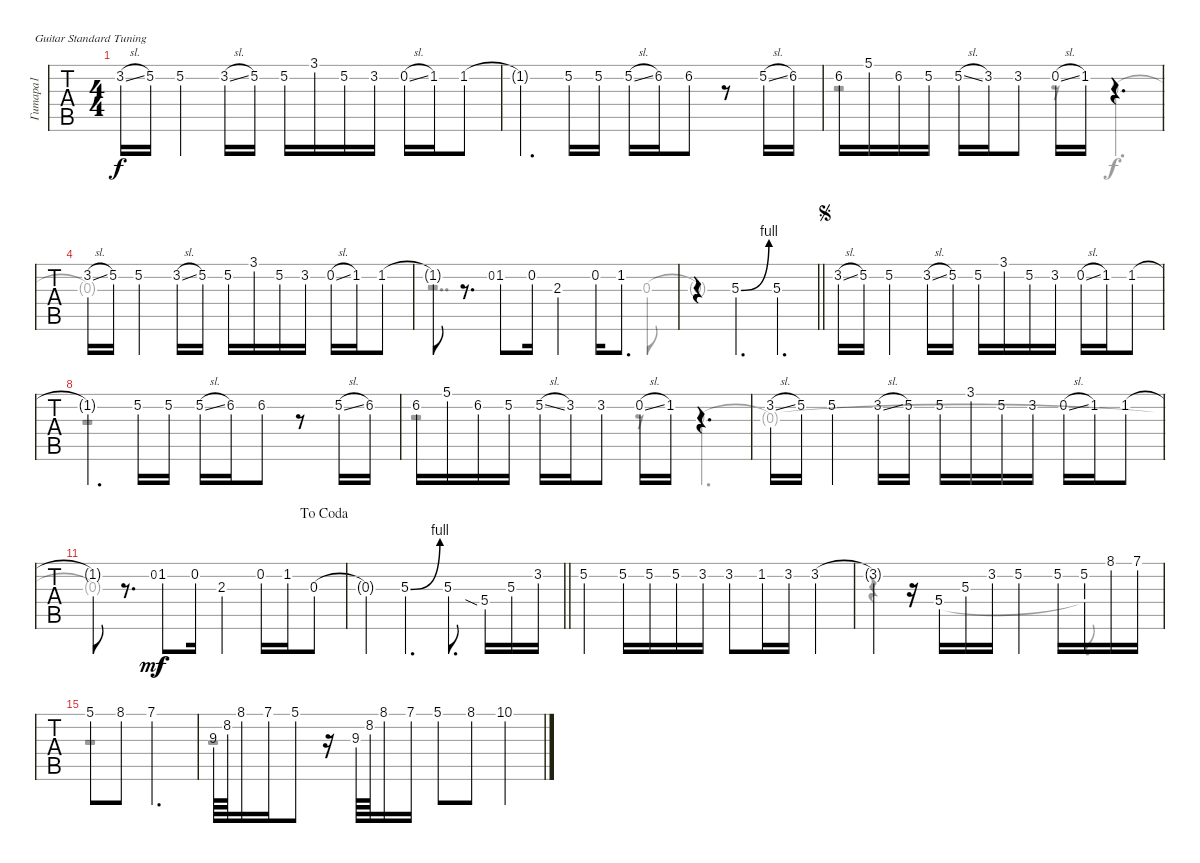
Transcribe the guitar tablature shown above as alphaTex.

\bracketExtendMode groupsimilarinstruments
\multiTrackTrackNamePolicy hidden
\firstSystemTrackNameMode fullname
\otherSystemsTrackNameMode fullname
\otherSystemsTrackNameOrientation horizontal
\defaultBarNumberDisplay FirstOfSystem
\track ("Гитара1" "N-Gt") {instrument acousticguitarnylon}
\staff {tabs}
\tuning (E4 B3 G3 D3 A2 E2)
\voice
\ts (4 4)
\beaming (8 2 2 2 2)
\tempo (55 "Moderate" hide)
\clef g2
\ks c
3.2{sl}.16{dy f instrument acousticguitarnylon} 5.2.16 5.2.4 3.2{sl}.16 5.2.16 5.2.16 3.1.16 5.2.16 3.2.16 0.2{sl}.16 1.2.16 1.2.8 |
1.2{t}.4{d} 5.2.16 5.2.16 5.2{sl}.16 6.2.16 6.2.8 r.8 5.2{sl}.16 6.2.16 |
6.2.16 5.1.16 6.2.16 5.2.16 5.2{sl}.16 3.2.16 3.2.8 0.2{sl}.16 1.2.16 r.4{d} |
3.2{sl}.16 5.2.16 5.2.4 3.2{sl}.16 5.2.16 5.2.16 3.1.16 5.2.16 3.2.16 0.2{sl}.16 1.2.16 1.2.8 |
\scale
0.539862 1.2{t}.8 r.8{d} 0.2.8{gr} 1.2.8 0.2.16 2.3.4 0.2.16 1.2.8{d} |
\scale
0.459565
\barLineRight lightlight
r.4 5.3{be (bend 0 0 15 4)}.4{d} 5.3.4{d} |
\section ("" "")
\jump segno
3.2{sl}.16 5.2.16 5.2.4 3.2{sl}.16 5.2.16 5.2.16 3.1.16 5.2.16 3.2.16 0.2{sl}.16 1.2.16 1.2.8 |
1.2{t}.4{d} 5.2.16 5.2.16 5.2{sl}.16 6.2.16 6.2.8 r.8 5.2{sl}.16 6.2.16 |
6.2.16 5.1.16 6.2.16 5.2.16 5.2{sl}.16 3.2.16 3.2.8 0.2{sl}.16 1.2.16 r.4{d} |
3.2{sl}.16 5.2.16 5.2.4 3.2{sl}.16 5.2.16 5.2.16 3.1.16 5.2.16 3.2.16 0.2{sl}.16 1.2.16 1.2.8 |
\jump dacoda
\scale
0.549704 1.2{t}.8 r.8{d} 0.2.8{gr dy mf} 1.2.8{dy f} 0.2.16 2.3.4 0.2.16 1.2.16 0.3.8 |
\scale
0.449666
\barLineRight lightlight
0.3{t}.4 5.3{be (bend 0 0 15 4)}.4{d} 5.3.8{d} 5.4{sia}.16 5.3.16 3.2.16 |
\section ("" "")
\scale
0.517152 5.2.4 5.2.16 5.2.16 5.2.16 3.2.16 3.2.8 1.2.16 3.2.16 3.2.4 |
\scale
0.483154 3.2{t}.4 r.16 5.4.16 5.3.16 3.2.16 5.2.4 5.2.16 5.2.16 8.1.16 7.1.16 |
5.1.8 8.1.8 7.1.2{d} |
9.3.64 8.2.64 8.1.16 7.1.16 5.1.8 r.16 9.3.64 8.2.64 8.1.16 7.1.16 5.1.8 8.1.8 10.1.4
\voice
\clef g2
\ottava regular
\simile none
\ks c
|
|
r.2 r.8 0.3.4{d} |
0.3{t}.1 |
\scale
0.539862 r.2{dd} 0.3.8 |
\scale
0.459565
\barLineRight lightlight
0.3{t}.1 |
|
r.1 |
r.2 r.8 0.3.4{d} |
0.3{t}.1 |
\scale
0.549704 0.3{t}.1 |
\scale
0.449666
\barLineRight lightlight
|
\scale
0.517152 |
\scale
0.483154 r.4 r.16 5.4.2 5.4{t}.8{d} |
r.1 |
r.1
